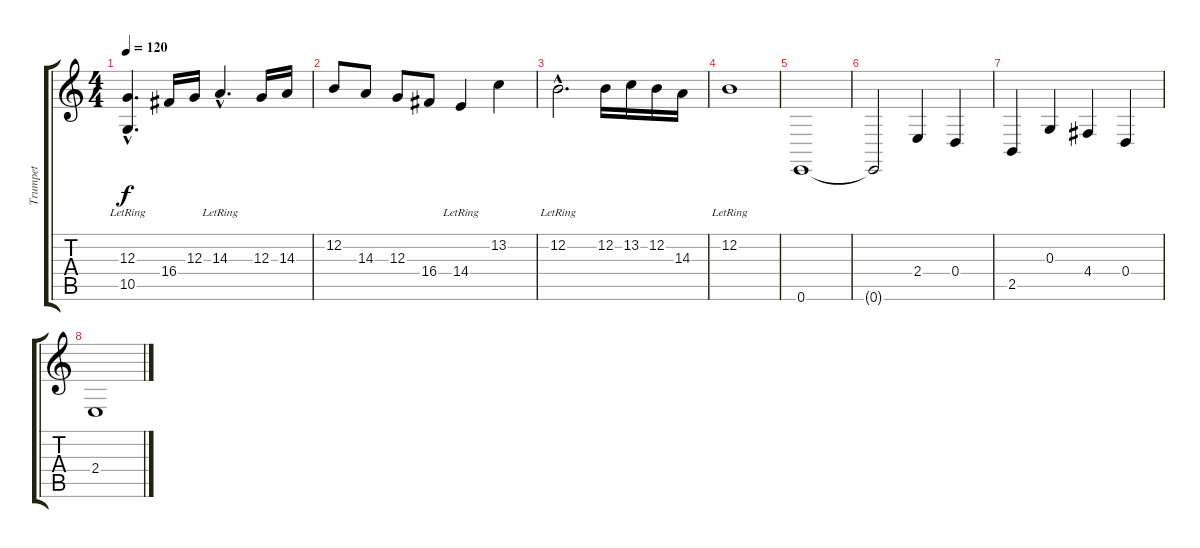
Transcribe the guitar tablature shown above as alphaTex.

\track ("Trumpet" "Trumpet") {instrument trumpet}
\staff {score tabs}
\tuning (E4 B3 G3 D3 A2 E2) {hide}
\ts (4 4)
\tempo 120
\clef g2
\ks c
(12.3{hac lr} 10.5{hac lr}).4{d dy f} 16.4.16 12.3.16 14.3{hac lr}.4{d} 12.3.16 14.3.16 |
12.2.8 14.3.8 12.3.8 16.4.8 14.4{lr}.4 13.2.4 |
12.2{hac lr}.2{d} 12.2.16 13.2.16 12.2.16 14.3.16 |
12.2{lr}.1 |
0.6.1{instrument voiceoohs} |
0.6{t}.2 2.4.4 0.4.4 |
2.5.4 0.3.4 4.4.4 0.4.4 |
2.4.1
